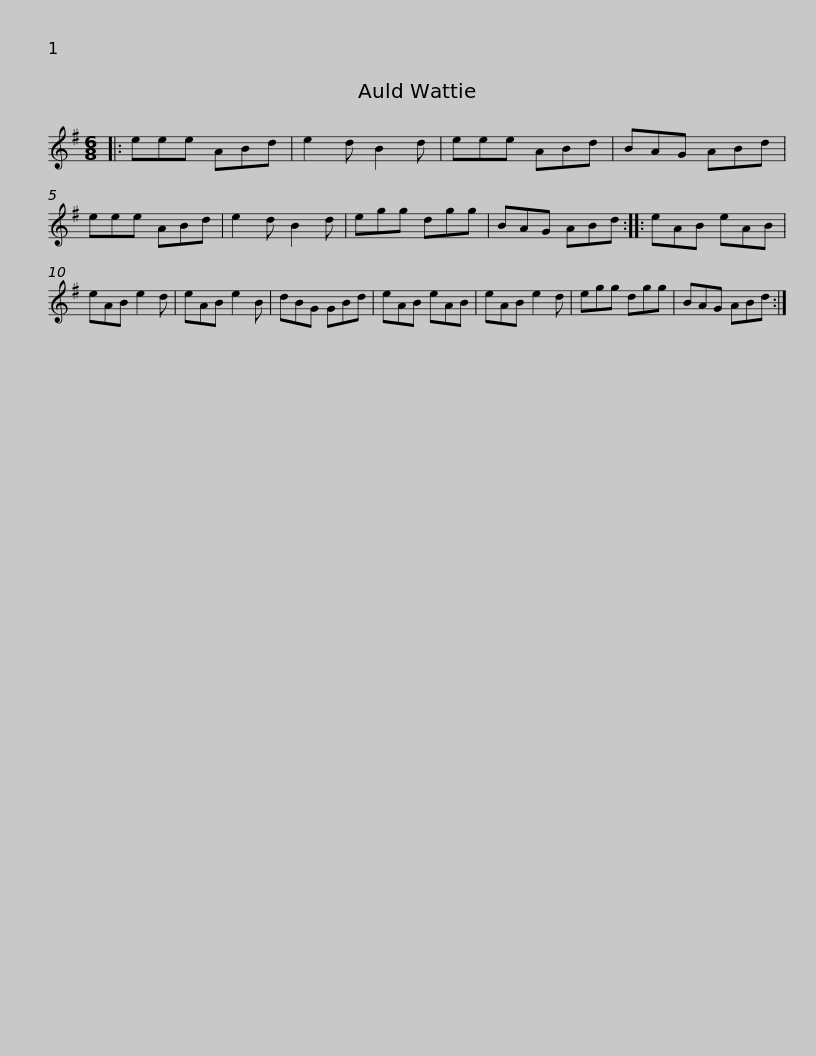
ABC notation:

X:1
L:1/8
M:6/8
I:linebreak $
K:G
V:1 treble
V:1
|: eee ABd | e2 d B2 d | eee ABd | BAG ABd | eee ABd | %5
 e2 d B2 d | egg dgg |$ BAG ABd :: eAB eAB | eAB e2 d | %10
 eAB e2 B | dBG GBd | eAB eAB | eAB e2 d | egg dgg |$ %15
 BAG ABd :| %16
